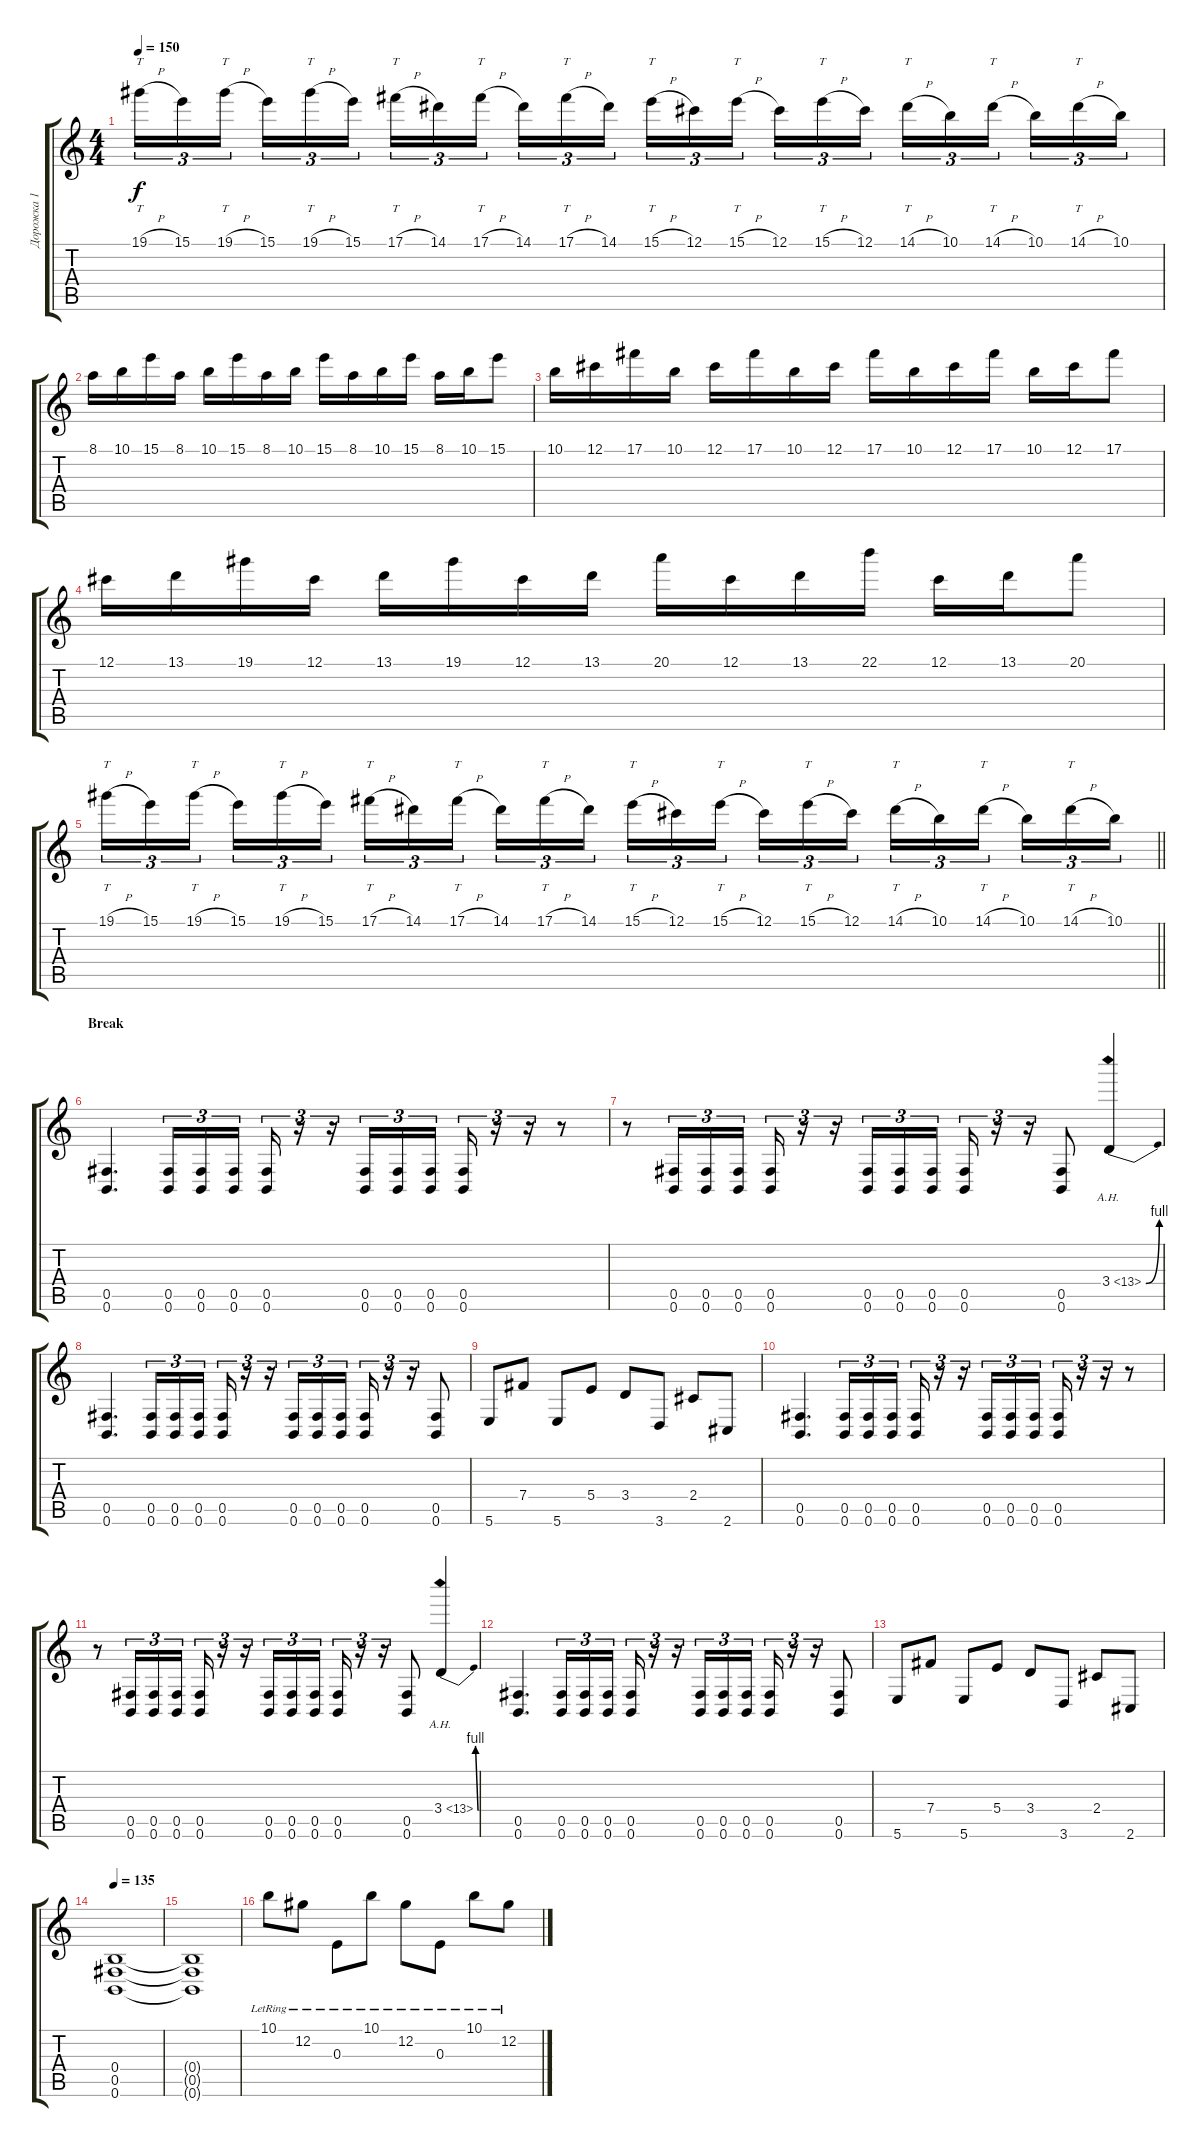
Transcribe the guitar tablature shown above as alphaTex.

\track ("Дорожка 1" "Дорожка 1") {instrument distortionguitar}
\staff {score tabs}
\tuning (Db4 Ab3 E3 B2 Gb2 B1) {hide}
\ts (4 4)
\tempo 150
\clef g2
\ks c
19.1{h}.16{tt tu (3 2) dy f} 15.1.16{tu (3 2)} 19.1{h}.16{tt tu (3 2) beam splitsecondary} 15.1.16{tu (3 2)} 19.1{h}.16{tt tu (3 2)} 15.1.16{tu (3 2)} 17.1{h}.16{tt tu (3 2)} 14.1.16{tu (3 2)} 17.1{h}.16{tt tu (3 2) beam splitsecondary} 14.1.16{tu (3 2)} 17.1{h}.16{tt tu (3 2)} 14.1.16{tu (3 2)} 15.1{h}.16{tt tu (3 2)} 12.1.16{tu (3 2)} 15.1{h}.16{tt tu (3 2) beam splitsecondary} 12.1.16{tu (3 2)} 15.1{h}.16{tt tu (3 2)} 12.1.16{tu (3 2)} 14.1{h}.16{tt tu (3 2)} 10.1.16{tu (3 2)} 14.1{h}.16{tt tu (3 2) beam splitsecondary} 10.1.16{tu (3 2)} 14.1{h}.16{tt tu (3 2)} 10.1.16{tu (3 2)} |
8.1.16 10.1.16 15.1.16 8.1.16 10.1.16 15.1.16 8.1.16 10.1.16 15.1.16 8.1.16 10.1.16 15.1.16 8.1.16 10.1.16 15.1.8 |
10.1.16 12.1.16 17.1.16 10.1.16 12.1.16 17.1.16 10.1.16 12.1.16 17.1.16 10.1.16 12.1.16 17.1.16 10.1.16 12.1.16 17.1.8 |
12.1.16 13.1.16 19.1.16 12.1.16 13.1.16 19.1.16 12.1.16 13.1.16 20.1.16 12.1.16 13.1.16 22.1.16 12.1.16 13.1.16 20.1.8 |
\barLineRight lightlight
19.1{h}.16{tt tu (3 2)} 15.1.16{tu (3 2)} 19.1{h}.16{tt tu (3 2) beam splitsecondary} 15.1.16{tu (3 2)} 19.1{h}.16{tt tu (3 2)} 15.1.16{tu (3 2)} 17.1{h}.16{tt tu (3 2)} 14.1.16{tu (3 2)} 17.1{h}.16{tt tu (3 2) beam splitsecondary} 14.1.16{tu (3 2)} 17.1{h}.16{tt tu (3 2)} 14.1.16{tu (3 2)} 15.1{h}.16{tt tu (3 2)} 12.1.16{tu (3 2)} 15.1{h}.16{tt tu (3 2) beam splitsecondary} 12.1.16{tu (3 2)} 15.1{h}.16{tt tu (3 2)} 12.1.16{tu (3 2)} 14.1{h}.16{tt tu (3 2)} 10.1.16{tu (3 2)} 14.1{h}.16{tt tu (3 2) beam splitsecondary} 10.1.16{tu (3 2)} 14.1{h}.16{tt tu (3 2)} 10.1.16{tu (3 2)} |
\section ("" "Break")
(0.5 0.6).4{d} (0.5 0.6).16{tu (3 2)} (0.5 0.6).16{tu (3 2)} (0.5 0.6).16{tu (3 2)} (0.5 0.6).16{tu (3 2)} r.16{tu (3 2)} r.16{tu (3 2)} (0.5 0.6).16{tu (3 2)} (0.5 0.6).16{tu (3 2)} (0.5 0.6).16{tu (3 2)} (0.5 0.6).16{tu (3 2)} r.16{tu (3 2)} r.16{tu (3 2)} r.8 |
r.8 (0.5 0.6).16{tu (3 2)} (0.5 0.6).16{tu (3 2)} (0.5 0.6).16{tu (3 2)} (0.5 0.6).16{tu (3 2)} r.16{tu (3 2)} r.16{tu (3 2)} (0.5 0.6).16{tu (3 2)} (0.5 0.6).16{tu (3 2)} (0.5 0.6).16{tu (3 2)} (0.5 0.6).16{tu (3 2)} r.16{tu (3 2)} r.16{tu (3 2)} (0.5 0.6).8 3.4{be (bend 0 0 60 4) ah 10}.4 |
(0.5 0.6).4{d} (0.5 0.6).16{tu (3 2)} (0.5 0.6).16{tu (3 2)} (0.5 0.6).16{tu (3 2)} (0.5 0.6).16{tu (3 2)} r.16{tu (3 2)} r.16{tu (3 2)} (0.5 0.6).16{tu (3 2)} (0.5 0.6).16{tu (3 2)} (0.5 0.6).16{tu (3 2)} (0.5 0.6).16{tu (3 2)} r.16{tu (3 2)} r.16{tu (3 2)} (0.5 0.6).8 |
5.6.8 7.4.8 5.6.8 5.4.8 3.4.8 3.6.8 2.4.8 2.6.8 |
(0.5 0.6).4{d} (0.5 0.6).16{tu (3 2)} (0.5 0.6).16{tu (3 2)} (0.5 0.6).16{tu (3 2)} (0.5 0.6).16{tu (3 2)} r.16{tu (3 2)} r.16{tu (3 2)} (0.5 0.6).16{tu (3 2)} (0.5 0.6).16{tu (3 2)} (0.5 0.6).16{tu (3 2)} (0.5 0.6).16{tu (3 2)} r.16{tu (3 2)} r.16{tu (3 2)} r.8 |
r.8 (0.5 0.6).16{tu (3 2)} (0.5 0.6).16{tu (3 2)} (0.5 0.6).16{tu (3 2)} (0.5 0.6).16{tu (3 2)} r.16{tu (3 2)} r.16{tu (3 2)} (0.5 0.6).16{tu (3 2)} (0.5 0.6).16{tu (3 2)} (0.5 0.6).16{tu (3 2)} (0.5 0.6).16{tu (3 2)} r.16{tu (3 2)} r.16{tu (3 2)} (0.5 0.6).8 3.4{be (bend 0 0 60 4) ah 10}.4 |
(0.5 0.6).4{d} (0.5 0.6).16{tu (3 2)} (0.5 0.6).16{tu (3 2)} (0.5 0.6).16{tu (3 2)} (0.5 0.6).16{tu (3 2)} r.16{tu (3 2)} r.16{tu (3 2)} (0.5 0.6).16{tu (3 2)} (0.5 0.6).16{tu (3 2)} (0.5 0.6).16{tu (3 2)} (0.5 0.6).16{tu (3 2)} r.16{tu (3 2)} r.16{tu (3 2)} (0.5 0.6).8 |
5.6.8 7.4.8 5.6.8 5.4.8 3.4.8 3.6.8 2.4.8 2.6.8 |
\tempo 135
(0.4 0.5 0.6).1 |
(0.4{t} 0.5{t} 0.6{t}).1 |
10.1{lr}.8{instrument acousticguitarsteel} 12.2{lr}.8 0.3{lr}.8 10.1{lr}.8 12.2{lr}.8 0.3{lr}.8 10.1{lr}.8 12.2{lr}.8
